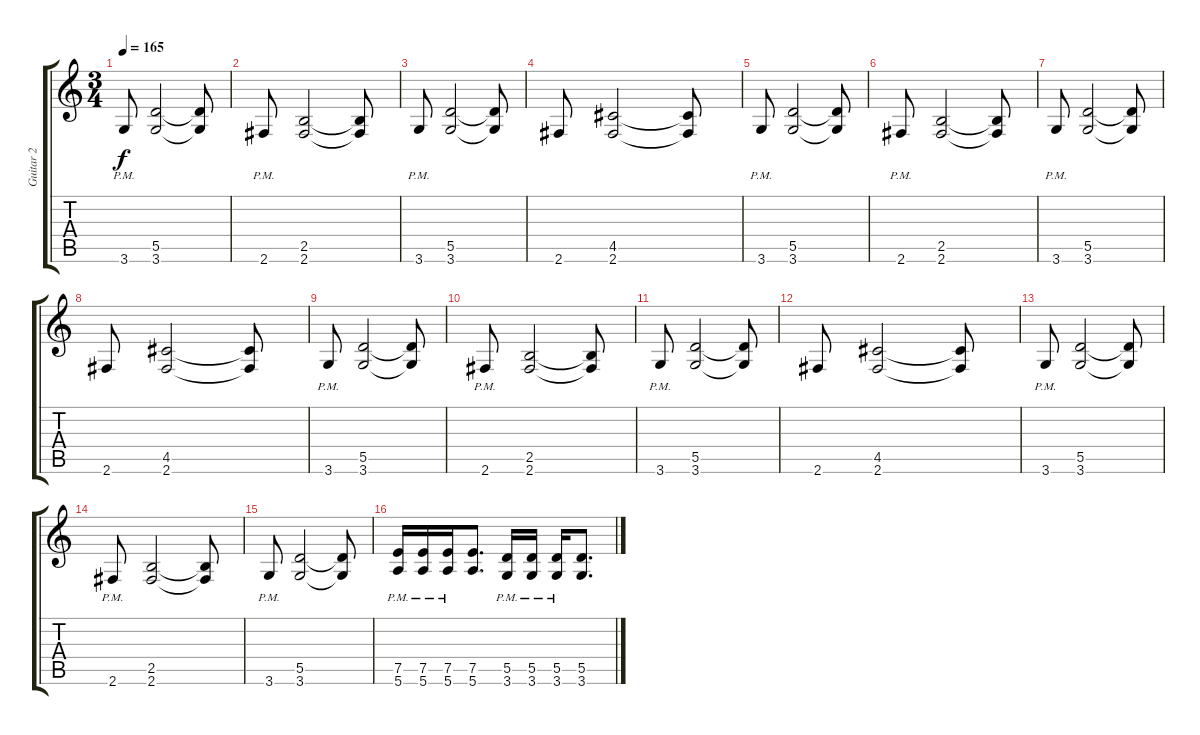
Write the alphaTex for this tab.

\track ("Guitar 2" "Guitar 2") {instrument distortionguitar}
\staff {score tabs}
\tuning (E4 B3 G3 D3 A2 E2) {hide}
\ts (3 4)
\tempo 165
\clef g2
\ks c
3.6{pm}.8{dy f} (5.5 3.6).2 (5.5{t} 3.6{t}).8 |
2.6{pm}.8 (2.5 2.6).2 (2.5{t} 2.6{t}).8 |
3.6{pm}.8 (5.5 3.6).2 (5.5{t} 3.6{t}).8 |
2.6.8 (4.5 2.6).2 (4.5{t} 2.6{t}).8 |
3.6{pm}.8 (5.5 3.6).2 (5.5{t} 3.6{t}).8 |
2.6{pm}.8 (2.5 2.6).2 (2.5{t} 2.6{t}).8 |
3.6{pm}.8 (5.5 3.6).2 (5.5{t} 3.6{t}).8 |
2.6.8 (4.5 2.6).2 (4.5{t} 2.6{t}).8 |
3.6{pm}.8 (5.5 3.6).2 (5.5{t} 3.6{t}).8 |
2.6{pm}.8 (2.5 2.6).2 (2.5{t} 2.6{t}).8 |
3.6{pm}.8 (5.5 3.6).2 (5.5{t} 3.6{t}).8 |
2.6.8 (4.5 2.6).2 (4.5{t} 2.6{t}).8 |
3.6{pm}.8 (5.5 3.6).2 (5.5{t} 3.6{t}).8 |
2.6{pm}.8 (2.5 2.6).2 (2.5{t} 2.6{t}).8 |
3.6{pm}.8 (5.5 3.6).2 (5.5{t} 3.6{t}).8 |
(7.5{pm} 5.6{pm}).16 (7.5{pm} 5.6{pm}).16 (7.5{pm} 5.6{pm}).16 (7.5 5.6).8{d} (5.5{pm} 3.6{pm}).16 (5.5{pm} 3.6{pm}).16 (5.5{pm} 3.6{pm}).16 (5.5 3.6).8{d}
